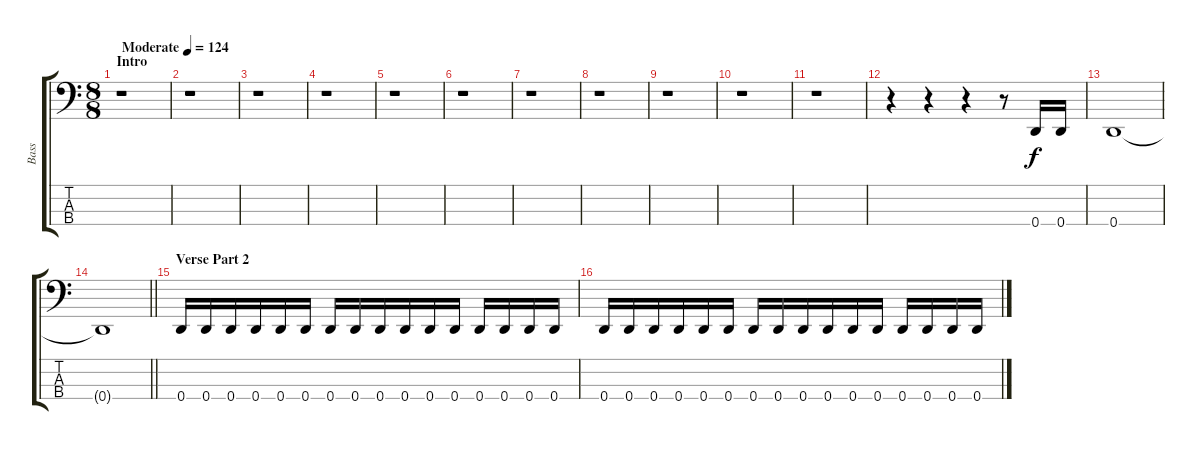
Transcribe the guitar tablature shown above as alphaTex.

\track ("Bass" "Bass") {instrument electricbassfinger}
\staff {score tabs}
\tuning (G2 D2 A1 D1) {hide}
\ts (8 8)
\section ("" "Intro")
\tempo (124 "Moderate")
\clef f4
\ks c
r.1{dy f instrument electricbassfinger} |
r.1 |
r.1 |
r.1 |
r.1 |
r.1 |
r.1 |
r.1 |
r.1 |
r.1 |
r.1 |
r.4 r.4 r.4 r.8 0.4.16 0.4.16 |
0.4.1 |
\barLineRight lightlight
0.4{t}.1 |
\section ("" "Verse Part 2")
0.4.16 0.4.16 0.4.16 0.4.16 0.4.16 0.4.16 0.4.16 0.4.16 0.4.16 0.4.16 0.4.16 0.4.16 0.4.16 0.4.16 0.4.16 0.4.16 |
0.4.16 0.4.16 0.4.16 0.4.16 0.4.16 0.4.16 0.4.16 0.4.16 0.4.16 0.4.16 0.4.16 0.4.16 0.4.16 0.4.16 0.4.16 0.4.16
